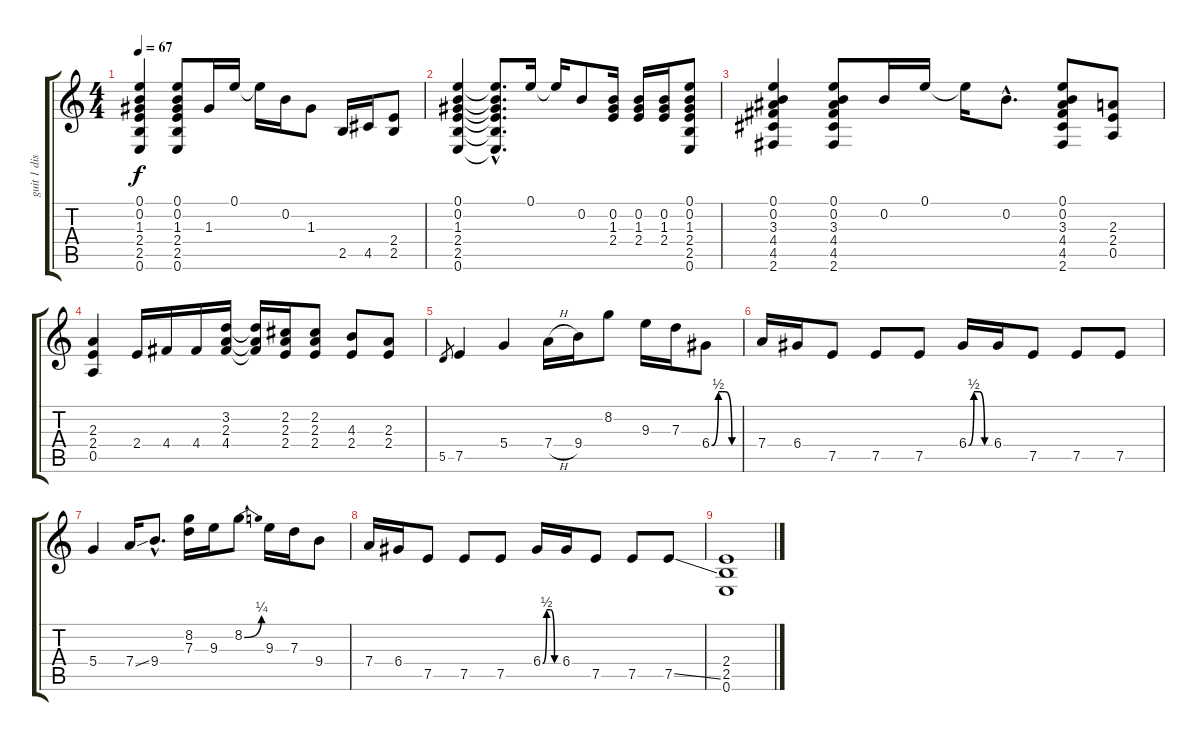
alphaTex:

\track ("guit 1 dist" "guit 1 dis") {instrument overdrivenguitar}
\staff {score tabs}
\tuning (E4 B3 G3 D3 A2 E2) {hide}
\ts (4 4)
\tempo 67
\clef g2
\ks c
(0.1 0.2 1.3 2.4 2.5 0.6).4{dy f} (0.1 0.2 1.3 2.4 2.5 0.6).8 1.3.16 0.1.16 0.1{t}.16 0.2.16 1.3.8 2.5.16 4.5.16 (2.4 2.5).8 |
(0.1 0.2 1.3 2.4 2.5 0.6).4 (0.1{hac t} 0.2{hac t} 1.3{hac t} 2.4{hac t} 2.5{hac t} 0.6{hac t}).8{d} 0.1.16 0.1{t}.16 0.2.8 (0.2 1.3 2.4).16 (0.2 1.3 2.4).16 (0.2 1.3 2.4).16 (0.1 0.2 1.3 2.4 2.5 0.6).8 |
(0.1 0.2 3.3 4.4 4.5 2.6).4 (0.1 0.2 3.3 4.4 4.5 2.6).8 0.2.16 0.1.16 0.1{t}.16 0.2{hac}.8{d} (0.1 0.2 3.3 4.4 4.5 2.6).8 (2.3 2.4 0.5).8 |
(2.3 2.4 0.5).4 2.4.16 4.4.16 4.4.16 (3.2 2.3 4.4).16 (3.2{t} 2.3{t} 4.4{t}).16 (2.2 2.3 2.4).16 (2.2 2.3 2.4).8 (4.3 2.4).8 (2.3 2.4).8 |
5.5.8{gr} 7.5.4 5.4.4 7.4{h}.16 9.4.16 8.2.8 9.3.16 7.3.16 6.4{be (custom 0 0 15 2 30 2 45 0 60 0)}.8 |
7.4.16 6.4.16 7.5.8 7.5.8 7.5.8 6.4{be (custom 0 0 15 2 30 2 45 0 60 0)}.16 6.4.16 7.5.8 7.5.8 7.5.8 |
5.4.4 7.4{ss}.16 9.4{hac}.8{d} (8.2 7.3).16 9.3.16 8.2{be (bend 0 0 60 1)}.8 9.3.16 7.3.16 9.4.8 |
7.4.16 6.4.16 7.5.8 7.5.8 7.5.8 6.4{be (custom 0 0 15 2 30 2 45 0 60 0)}.16 6.4.16 7.5.8 7.5.8 7.5{ss}.8 |
(2.4 2.5 0.6).1
